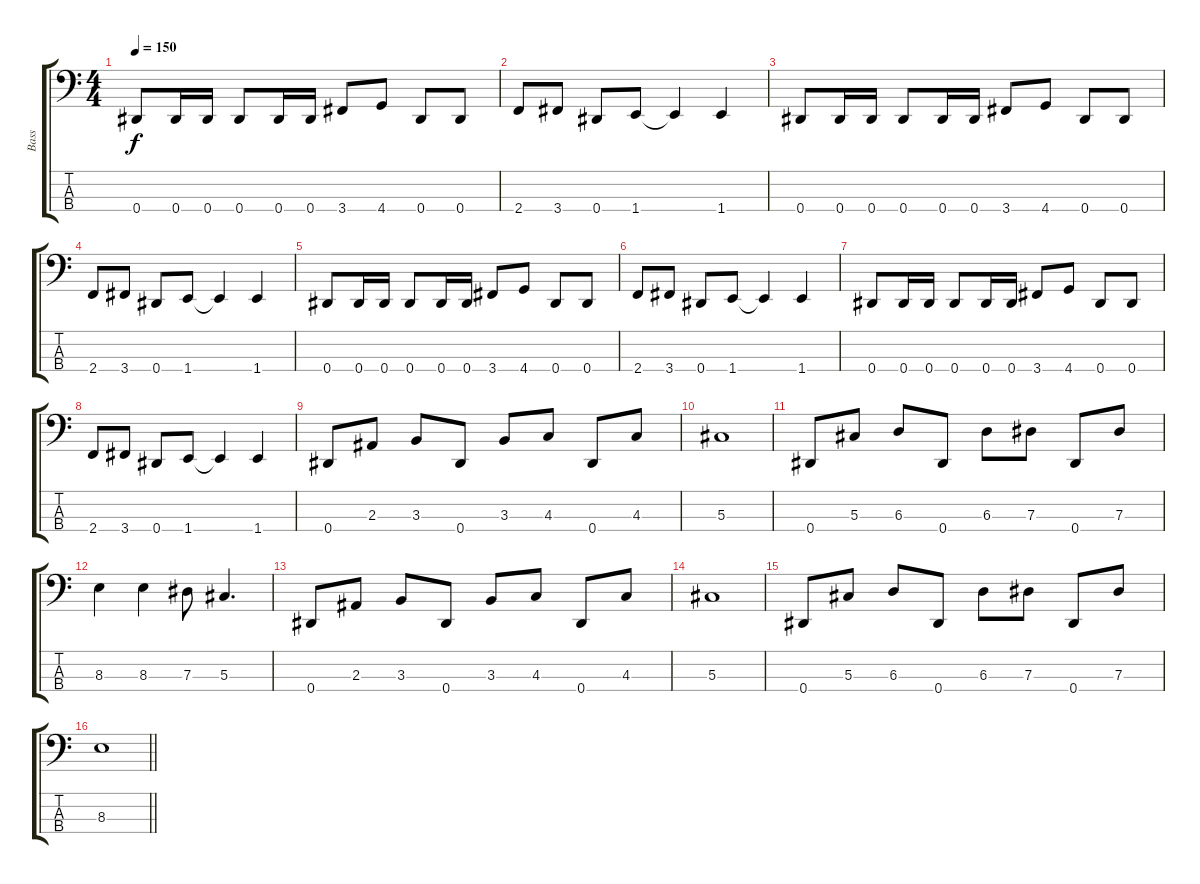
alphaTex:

\track ("Bass" "Bass") {instrument electricbasspick}
\staff {score tabs}
\tuning (Gb2 Db2 Ab1 Eb1) {hide}
\ts (4 4)
\tempo 150
\clef f4
\ks c
0.4.8{dy f} 0.4.16 0.4.16 0.4.8 0.4.16 0.4.16 3.4.8 4.4.8 0.4.8 0.4.8 |
2.4.8 3.4.8 0.4.8 1.4.8 1.4{t}.4 1.4.4 |
0.4.8 0.4.16 0.4.16 0.4.8 0.4.16 0.4.16 3.4.8 4.4.8 0.4.8 0.4.8 |
2.4.8 3.4.8 0.4.8 1.4.8 1.4{t}.4 1.4.4 |
0.4.8 0.4.16 0.4.16 0.4.8 0.4.16 0.4.16 3.4.8 4.4.8 0.4.8 0.4.8 |
2.4.8 3.4.8 0.4.8 1.4.8 1.4{t}.4 1.4.4 |
0.4.8 0.4.16 0.4.16 0.4.8 0.4.16 0.4.16 3.4.8 4.4.8 0.4.8 0.4.8 |
2.4.8 3.4.8 0.4.8 1.4.8 1.4{t}.4 1.4.4 |
0.4.8 2.3.8 3.3.8 0.4.8 3.3.8 4.3.8 0.4.8 4.3.8 |
5.3.1 |
0.4.8 5.3.8 6.3.8 0.4.8 6.3.8 7.3.8 0.4.8 7.3.8 |
8.3.4 8.3.4 7.3.8 5.3.4{d} |
0.4.8 2.3.8 3.3.8 0.4.8 3.3.8 4.3.8 0.4.8 4.3.8 |
5.3.1 |
0.4.8 5.3.8 6.3.8 0.4.8 6.3.8 7.3.8 0.4.8 7.3.8 |
\barLineRight lightlight
8.3.1
